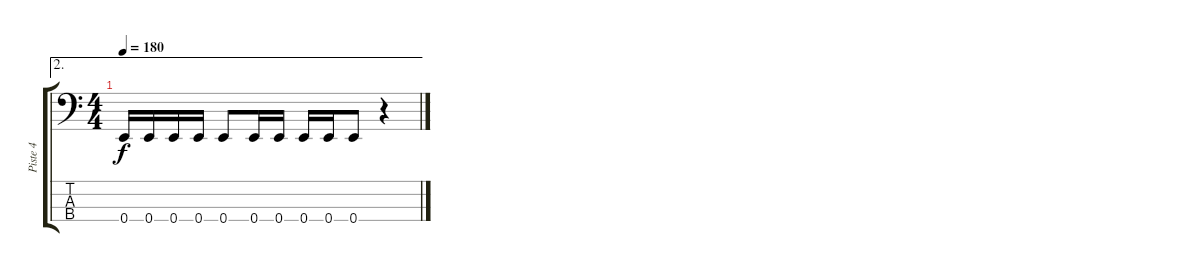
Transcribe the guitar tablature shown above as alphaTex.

\track ("Piste 4" "Piste 4") {instrument electricbasspick}
\staff {score tabs}
\tuning (G2 D2 A1 E1) {hide}
\ae 2
\ts (4 4)
\tempo 180
\clef f4
\ks c
0.4.16{dy f} 0.4.16 0.4.16 0.4.16 0.4.8 0.4.16 0.4.16 0.4.16 0.4.16 0.4.8 r.4
